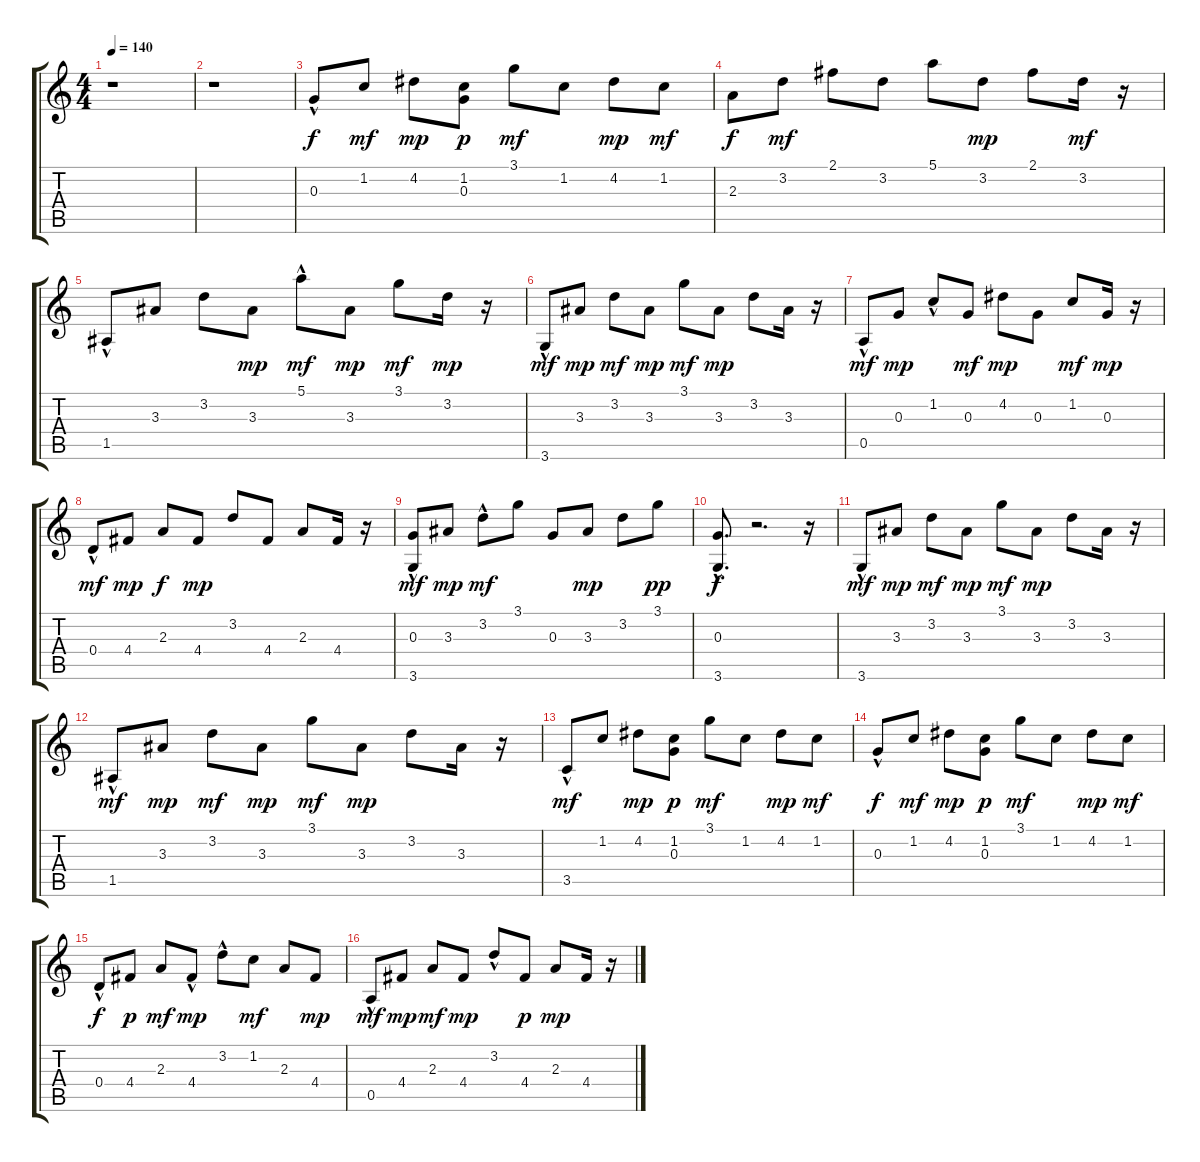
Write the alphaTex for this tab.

\track "" {instrument electricbassfinger}
\staff {score tabs}
\tuning (E4 B3 G3 D3 A2 E2) {hide}
\ts (4 4)
\tempo 140
\clef g2
\ks c
r.1{dy f instrument electricbassfinger} |
r.1 |
0.3{hac}.8 1.2.8{dy mf} 4.2.8{dy mp} (1.2 0.3).8{dy p} 3.1.8{dy mf} 1.2.8 4.2.8{dy mp} 1.2.8{dy mf} |
2.3.8{dy f} 3.2.8{dy mf} 2.1.8 3.2.8 5.1.8 3.2.8{dy mp} 2.1.8 3.2.16{dy mf} r.16 |
1.5{hac}.8 3.3.8 3.2.8 3.3.8{dy mp} 5.1{hac}.8{dy mf} 3.3.8{dy mp} 3.1.8{dy mf} 3.2.16{dy mp} r.16 |
3.6{hac}.8{dy mf} 3.3.8{dy mp} 3.2.8{dy mf} 3.3.8{dy mp} 3.1.8{dy mf} 3.3.8{dy mp} 3.2.8 3.3.16 r.16 |
0.5{hac}.8{dy mf} 0.3.8{dy mp} 1.2{hac}.8 0.3.8{dy mf} 4.2.8{dy mp} 0.3.8 1.2.8{dy mf} 0.3.16{dy mp} r.16 |
0.4{hac}.8{dy mf} 4.4.8{dy mp} 2.3.8{dy f} 4.4.8{dy mp} 3.2.8 4.4.8 2.3.8 4.4.16 r.16 |
(0.3 3.6{hac}).8{dy mf} 3.3.8{dy mp} 3.2{hac}.8{dy mf} 3.1.8 0.3.8 3.3.8{dy mp} 3.2.8 3.1.8{dy pp} |
(0.3{hac} 3.6{hac}).8{d dy f} r.2{d} r.16 |
3.6{hac}.8{dy mf} 3.3.8{dy mp} 3.2.8{dy mf} 3.3.8{dy mp} 3.1.8{dy mf} 3.3.8{dy mp} 3.2.8 3.3.16 r.16 |
1.5{hac}.8{dy mf} 3.3.8{dy mp} 3.2.8{dy mf} 3.3.8{dy mp} 3.1.8{dy mf} 3.3.8{dy mp} 3.2.8 3.3.16 r.16 |
3.5{hac}.8{dy mf} 1.2.8 4.2.8{dy mp} (1.2 0.3).8{dy p} 3.1.8{dy mf} 1.2.8 4.2.8{dy mp} 1.2.8{dy mf} |
0.3{hac}.8{dy f} 1.2.8{dy mf} 4.2.8{dy mp} (1.2 0.3).8{dy p} 3.1.8{dy mf} 1.2.8 4.2.8{dy mp} 1.2.8{dy mf} |
0.4{hac}.8{dy f} 4.4.8{dy p} 2.3.8{dy mf} 4.4{hac}.8{dy mp} 3.2{hac}.8 1.2.8{dy mf} 2.3.8 4.4.8{dy mp} |
0.5{hac}.8{dy mf} 4.4.8{dy mp} 2.3.8{dy mf} 4.4.8{dy mp} 3.2{hac}.8 4.4.8{dy p} 2.3.8{dy mp} 4.4.16 r.16
